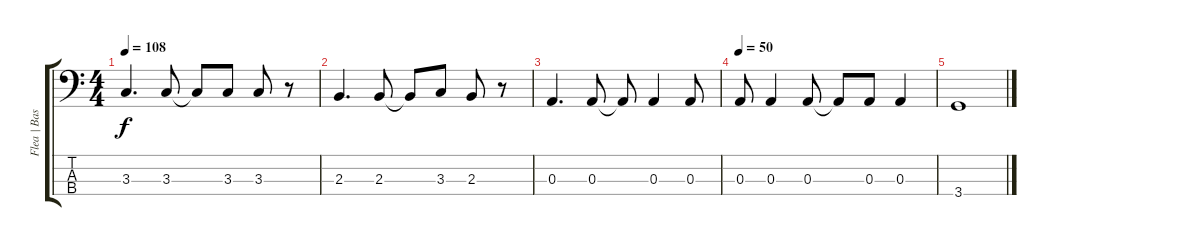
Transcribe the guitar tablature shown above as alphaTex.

\track ("Flea | Bass" "Flea | Bas") {instrument electricbassfinger}
\staff {score tabs}
\tuning (G2 D2 A1 E1) {hide}
\ts (4 4)
\tempo 108
\clef f4
\ks c
3.3.4{d dy f} 3.3.8 3.3{t}.8 3.3.8 3.3.8 r.8 |
2.3.4{d} 2.3.8 2.3{t}.8 3.3.8 2.3.8 r.8 |
0.3.4{d} 0.3.8 0.3{t}.8 0.3.4 0.3.8 |
\tempo 50
0.3.8 0.3.4 0.3.8 0.3{t}.8 0.3.8 0.3.4 |
3.4.1
